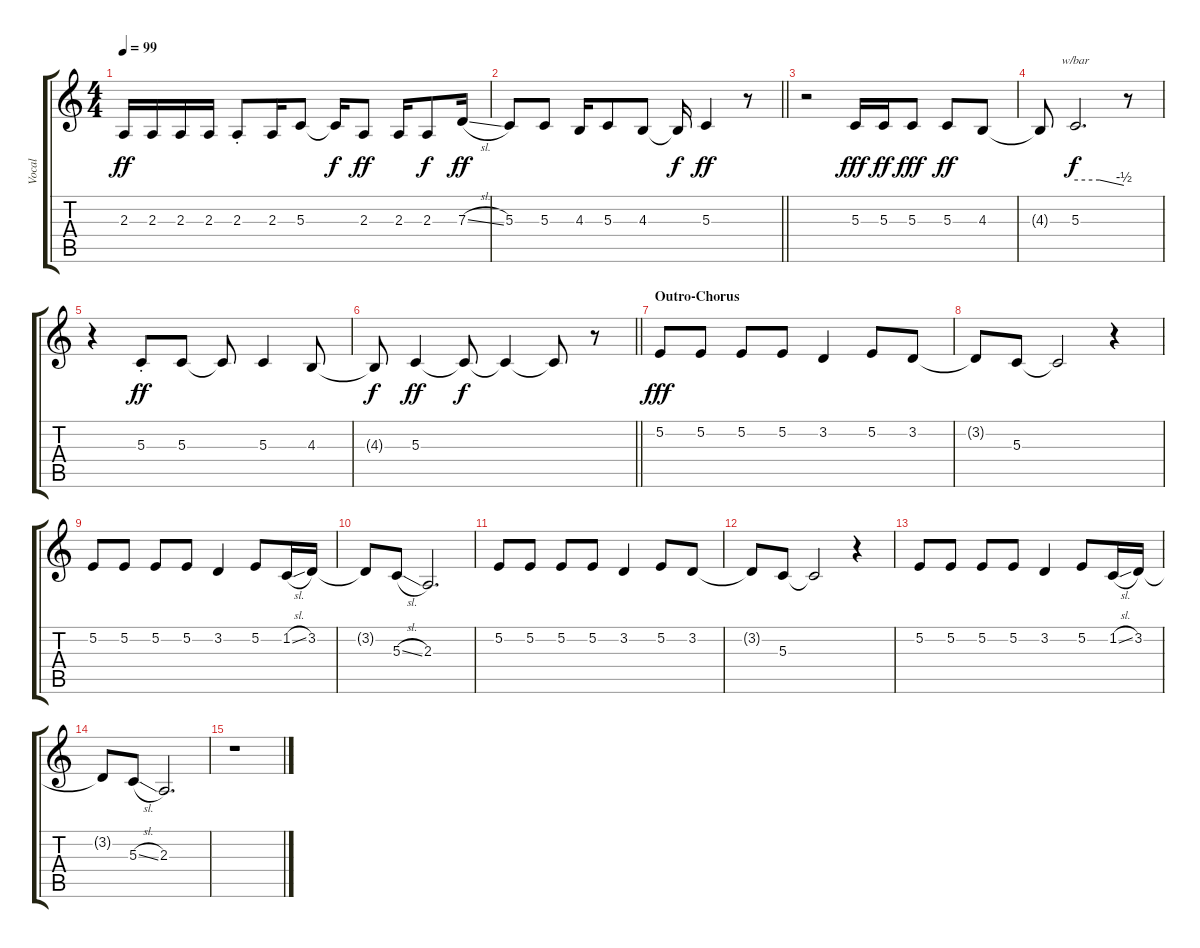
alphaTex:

\track ("Vocal" "Vocal") {instrument tenorsax}
\staff {score tabs}
\tuning (E4 B3 G3 D3 A2 E2) {hide}
\ts (4 4)
\tempo 99
\clef g2
\ks c
2.3.16{dy ff} 2.3.16 2.3.16 2.3.16 2.3{st}.8 2.3.16 5.3.8 5.3{t}.16{dy f} 2.3.8{dy ff} 2.3.16 2.3.8{dy f} 7.3{sl}.16{dy ff} |
\barLineRight lightlight
5.3.8 5.3.8 4.3.16 5.3.8 4.3.8 4.3{t}.16{dy f} 5.3.4{dy ff} r.8 |
r.2 5.3.16{dy fff} 5.3.16{dy ff} 5.3.8{dy fff} 5.3.8{dy ff} 4.3.8 |
4.3{t}.8 5.3.2{d tbe (custom default 0 0 30 0 60 -2) dy f} r.8 |
r.4 5.3{st}.8{dy ff} 5.3.8 5.3{t}.8 5.3.4 4.3.8 |
\barLineRight lightlight
4.3{t}.8{dy f} 5.3.4{dy ff} 5.3{t}.8{dy f} 5.3{t}.4 5.3{t}.8 r.8 |
\section ("" "Outro-Chorus")
5.2.8{dy fff} 5.2.8 5.2.8 5.2.8 3.2.4 5.2.8 3.2.8 |
3.2{t}.8 5.3.8 5.3{t}.2 r.4 |
5.2.8 5.2.8 5.2.8 5.2.8 3.2.4 5.2.8 1.2{sl}.16 3.2.16 |
3.2{t}.8 5.3{sl}.8 2.3.2{d} |
5.2.8 5.2.8 5.2.8 5.2.8 3.2.4 5.2.8 3.2.8 |
3.2{t}.8 5.3.8 5.3{t}.2 r.4 |
5.2.8 5.2.8 5.2.8 5.2.8 3.2.4 5.2.8 1.2{sl}.16 3.2.16 |
3.2{t}.8 5.3{sl}.8 2.3.2{d} |
\ks aminor
r.1
